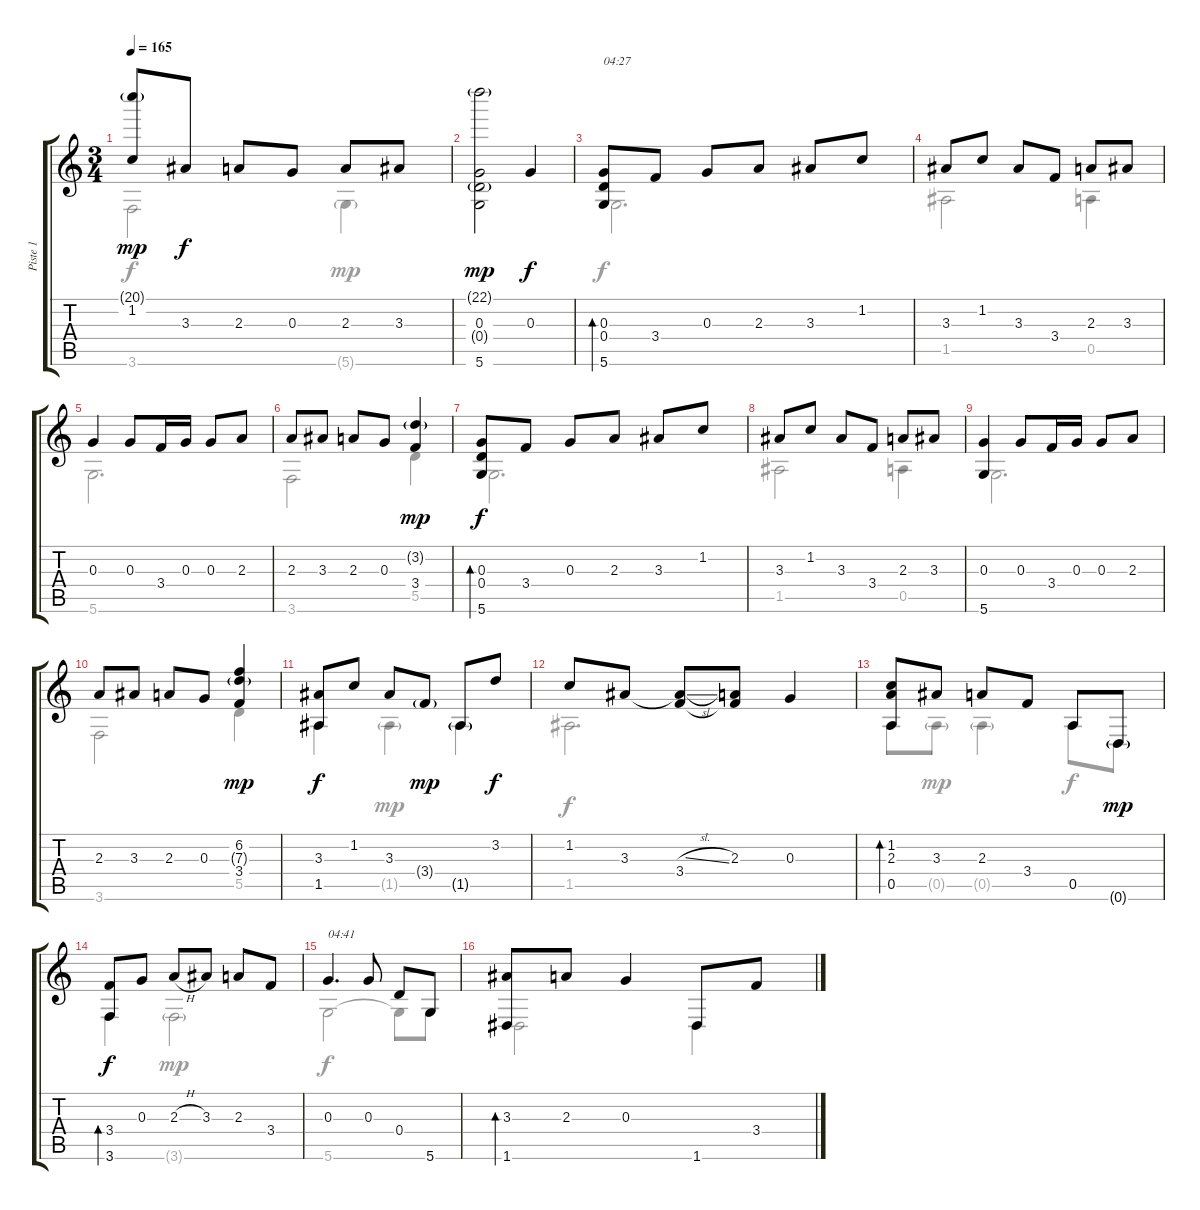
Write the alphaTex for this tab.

\track ("Piste 1" "Piste 1") {solo instrument acousticguitarnylon}
\staff {score tabs}
\tuning (E4 B3 G3 D3 A2 D2) {hide}
\voice
\ts (3 4)
\tempo 165
\clef g2
\ks c
(20.1{g} 1.2).8{dy mp} 3.3.8{dy f} 2.3.8 0.3.8 2.3.8 3.3.8 |
(22.1{g} 0.3 0.4{g} 5.6).2{dy mp} 0.3.4{dy f} |
(0.3 0.4 5.6).8{bd 240 txt "04:27"} 3.4.8 0.3.8 2.3.8 3.3.8 1.2.8 |
3.3.8 1.2.8 3.3.8 3.4.8 2.3.8 3.3.8 |
0.3.4 0.3.8 3.4.16 0.3.16 0.3.8 2.3.8 |
2.3.8 3.3.8 2.3.8 0.3.8 (3.2{g} 3.4).4{dy mp} |
(0.3 0.4 5.6).8{bd 240 dy f} 3.4.8 0.3.8 2.3.8 3.3.8 1.2.8 |
3.3.8 1.2.8 3.3.8 3.4.8 2.3.8 3.3.8 |
(0.3 5.6).4 0.3.8 3.4.16 0.3.16 0.3.8 2.3.8 |
2.3.8 3.3.8 2.3.8 0.3.8 (6.2 7.3{g} 3.4).4{dy mp} |
(3.3 1.5).8{dy f} 1.2.8 3.3.8 3.4{g}.8{dy mp} 1.5{g}.8 3.2.8{dy f} |
1.2.8 3.3.8 (3.3{sl t} 3.4).8 (2.3 3.4{t}).8 0.3.4 |
(1.2 2.3 0.5).8{bd 240} 3.3.8 2.3.8 3.4.8 0.5.8 0.6{g}.8{dy mp} |
(3.4 3.6).8{bd 240 dy f} 0.3.8 2.3{h}.8 3.3.8 2.3.8 3.4.8 |
0.3.4{d txt "04:41"} 0.3.8 0.4.8 5.6.8 |
(3.3 1.6).8{bd 240} 2.3.8 0.3.4 1.6.8 3.4.8
\voice
\clef g2
\ottava regular
\simile none
\ks c
3.6.2{dy f} 5.6{g}.4{dy mp} |
|
5.6.2{d dy f} |
1.5.2 0.5.4 |
5.6.2{d} |
3.6.2 5.5.4 |
5.6.2{d} |
1.5.2 0.5.4 |
5.6.2{d} |
3.6.2 5.5.4 |
1.5.4 1.5{g}.4{dy mp} 1.5{g}.4 |
1.5.2{d dy f} |
0.5.8 0.5{g}.8{dy mp} 0.5{g}.4 0.5.8{dy f} 0.6{g}.8{dy mp} |
3.6.4{dy f} 3.6{g}.2{dy mp} |
5.6.2{dy f} 5.6{t}.8 5.6.8 |
1.6.2 1.6.4
